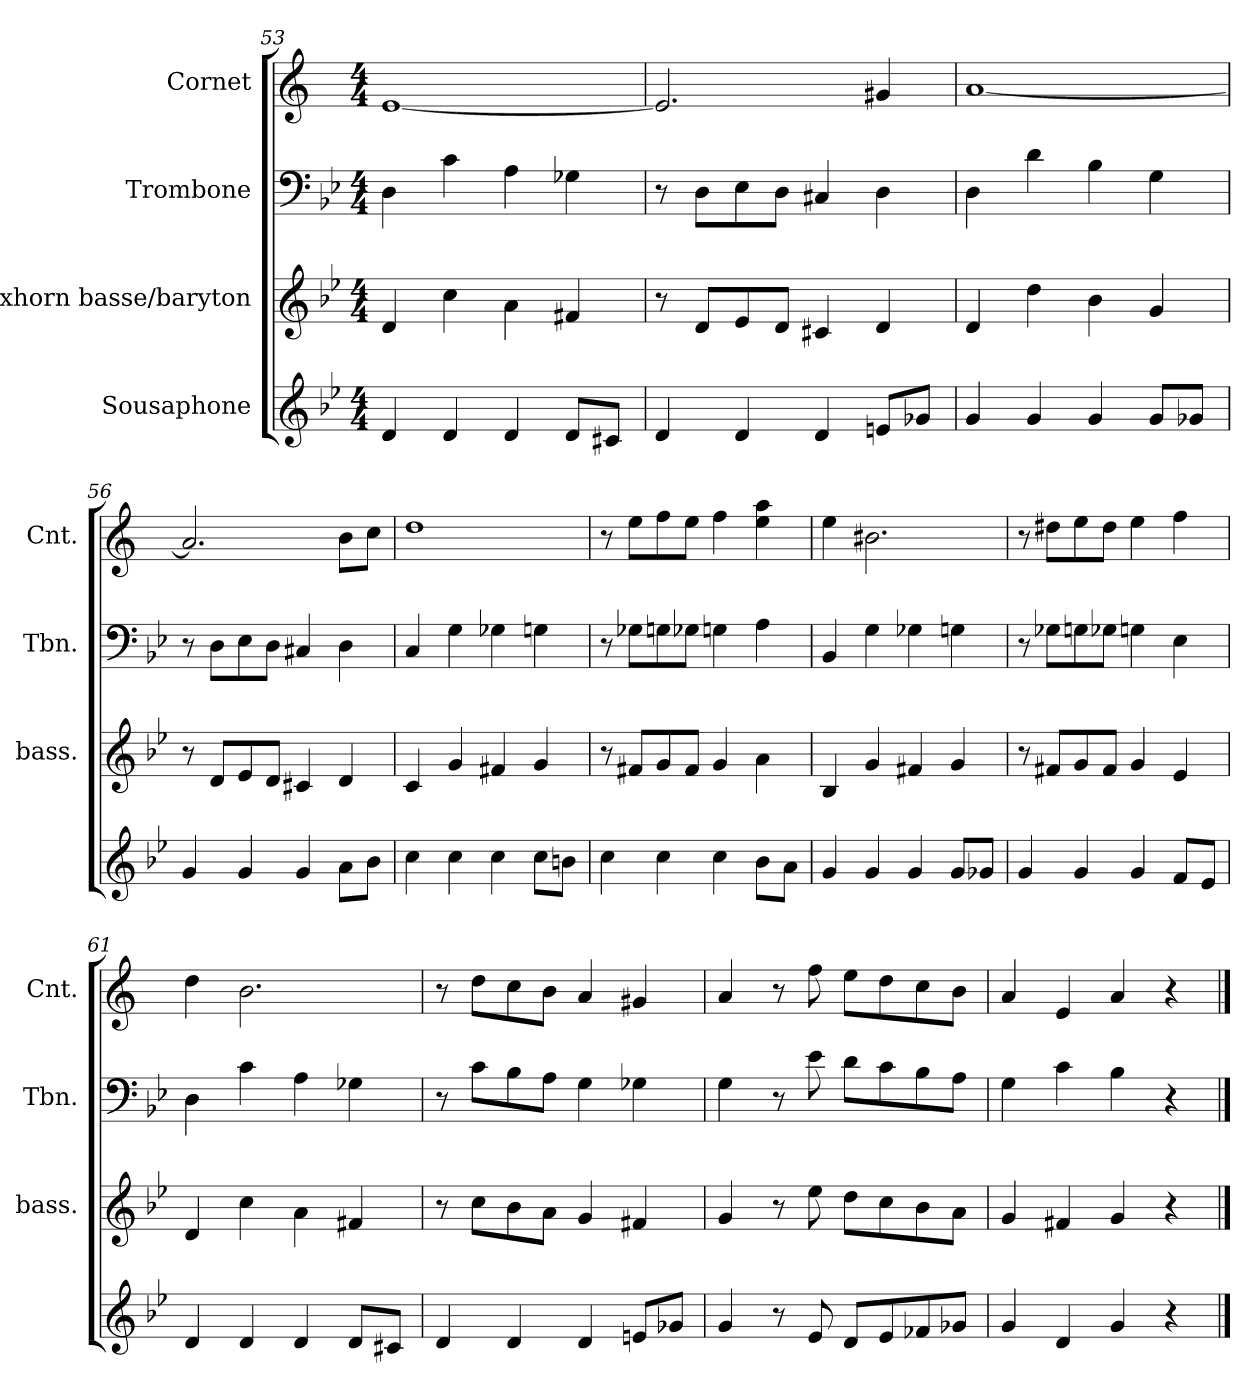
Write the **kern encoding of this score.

**kern	**kern	**kern	**kern
*part4	*part3	*part2	*part1
*staff4	*staff3	*staff2	*staff1
*I"Sousaphone	*I"Saxhorn basse/baryton	*I"Trombone	*I"Cornet
*	*I'bass.	*I'Tbn.	*I'Cnt.
*clefG2	*clefG2	*clefF4	*clefG2
*ITrd15c26	*ITrd8c14	*	*ITrd1c2
*k[b-e-]	*k[b-e-]	*k[b-e-]	*k[b-e-]
*M4/4	*M4/4	*M4/4	*M4/4
=53	=53	=53	=53
4DD/	4D/	4D\	[1d
4DD/	4c\	4c\	.
4DD/	4A\	4A\	.
8DD/L	4F#X/	4G-X\	.
8CC#X/J	.	.	.
!!LO:PB:g=z
=54	=54	=54	=54
4DD/	8r	8r	2.d/]
.	8D/L	8D\L	.
4DD/	8E-/	8E-\	.
.	8D/J	8D\J	.
4DD/	4C#X/	4C#X/	.
8EEn/L	4D/	4D\	4f#X/
8GG-X/J	.	.	.
=55	=55	=55	=55
4GG/	4D/	4D\	[1g
4GG/	4d\	4d\	.
4GG/	4B-\	4B-\	.
8GG/L	4G/	4G\	.
8GG-X/J	.	.	.
=56	=56	=56	=56
4GG/	8r	8r	2.g/]
.	8D/L	8D\L	.
4GG/	8E-/	8E-\	.
.	8D/J	8D\J	.
4GG/	4C#X/	4C#X/	.
8AA\L	4D/	4D\	8a\L
8BB-\J	.	.	8b-\J
=57	=57	=57	=57
4C\	4C/	4C/	1cc
4C\	4G/	4G\	.
4C\	4F#X/	4G-X\	.
8C\L	4G/	4Gn\	.
8BBn\J	.	.	.
!!LO:LB:g=z
=58	=58	=58	=58
4C\	8r	8r	8r
.	8F#X/L	8G-X\L	8dd\L
4C\	8G/	8Gn\	8ee-\
.	8F#/J	8G-X\J	8dd\J
4C\	4G/	4Gn\	4ee-\
8BB-\L	4A\	4A\	4dd\ 4gg\
8AA\J	.	.	.
=59	=59	=59	=59
4GG/	4BB-/	4BB-/	4dd\
4GG/	4G/	4G\	2.a#X\
4GG/	4F#X/	4G-X\	.
8GG/L	4G/	4Gn\	.
8GG-X/J	.	.	.
=60	=60	=60	=60
4GG/	8r	8r	8r
.	8F#X/L	8G-X\L	8cc#X\L
4GG/	8G/	8Gn\	8dd\
.	8F#/J	8G-X\J	8cc#\J
4GG/	4G/	4Gn\	4dd\
8FF/L	4E-/	4E-\	4ee-\
8EE-/J	.	.	.
=61	=61	=61	=61
4DD/	4D/	4D\	4cc\
4DD/	4c\	4c\	2.a\
4DD/	4A\	4A\	.
8DD/L	4F#X/	4G-X\	.
8CC#X/J	.	.	.
!!LO:LB:g=z
=62	=62	=62	=62
4DD/	8r	8r	8r
.	8c\L	8c\L	8cc\L
4DD/	8B-\	8B-\	8b-\
.	8A\J	8A\J	8a\J
4DD/	4G/	4G\	4g/
8EEn/L	4F#X/	4G-X\	4f#X/
8GG-X/J	.	.	.
=63	=63	=63	=63
4GG/	4G/	4G\	4g/
8r	8r	8r	8r
8EE-/	8e-\	8e-\	8ee-\
8DD/L	8d\L	8d\L	8dd\L
8EE-/	8c\	8c\	8cc\
8FF-X/	8B-\	8B-\	8b-\
8GG-X/J	8A\J	8A\J	8a\J
=64	=64	=64	=64
4GG/	4G/	4G\	4g/
4DD/	4F#X/	4c\	4d/
4GG/	4G/	4B-\	4g/
4r	4r	4r	4r
==	==	==	==
*-	*-	*-	*-
